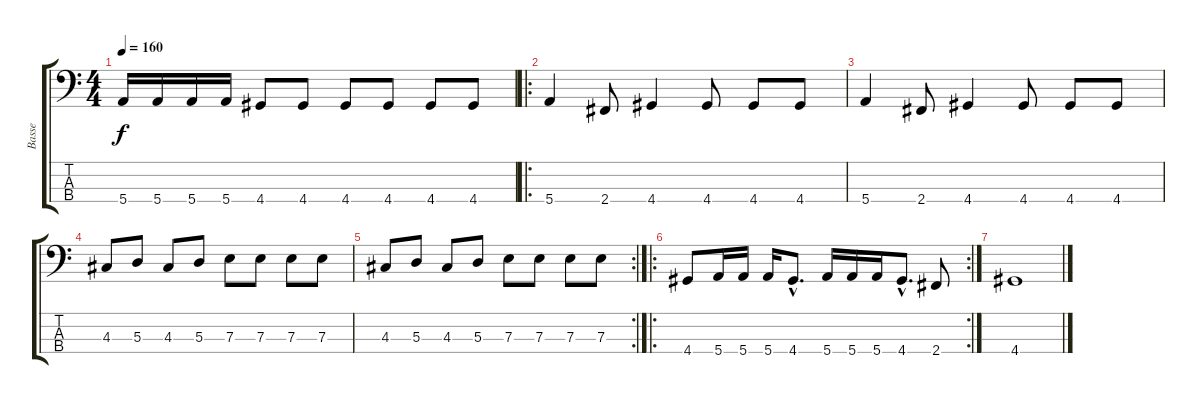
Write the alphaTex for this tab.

\track ("Basse" "Basse") {instrument electricbassfinger}
\staff {score tabs}
\tuning (G2 D2 A1 E1) {hide}
\ts (4 4)
\tempo 160
\clef f4
\ks c
5.4.16{dy f} 5.4.16 5.4.16 5.4.16 4.4.8 4.4.8 4.4.8 4.4.8 4.4.8 4.4.8 |
\ro
5.4.4 2.4.8 4.4.4 4.4.8 4.4.8 4.4.8 |
5.4.4 2.4.8 4.4.4 4.4.8 4.4.8 4.4.8 |
4.3.8 5.3.8 4.3.8 5.3.8 7.3.8 7.3.8 7.3.8 7.3.8 |
\rc 2
4.3.8 5.3.8 4.3.8 5.3.8 7.3.8 7.3.8 7.3.8 7.3.8 |
\ro
\rc 2
4.4.8 5.4.16 5.4.16 5.4.16 4.4{hac}.8{d} 5.4.16 5.4.16 5.4.16 4.4{hac}.8{d} 2.4.8 |
4.4.1
